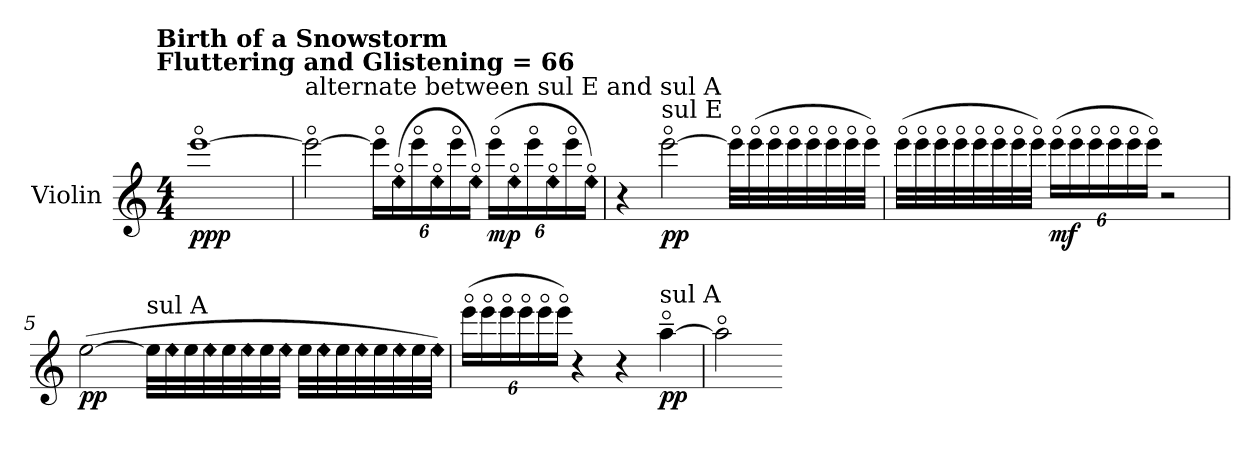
**kern	**dynam
*part1	*part1
*staff1	*staff1
*I"Violin	*
*I'Vln.	*
*clefG2	*
*k[]	*
!!LO:TX:omd:t=Birth of a Snowstorm  \nFluttering and Glistening  = 66
*M4/4	*
*MM66	*
=1	=1
!	!LO:DY:b
[1eeeo	ppp
=2	=2
!LO:TX:a:t=alternate between sul E and sul A	!
2eeeo\_	.
*Xbrackettup	*
24eeeo\LL]	.
!LO:N:head=diamond	!
(>24eeo\	.
24eeeo\	.
!LO:N:head=diamond	!
24eeo\	.
24eeeo\	.
!LO:N:head=diamond	!
24eeo\JJ)	.
!	!LO:DY:b
(>24eeeo\LL	mp
!LO:N:head=diamond	!
24eeo\	.
24eeeo\	.
!LO:N:head=diamond	!
24eeo\	.
24eeeo\	.
!LO:N:head=diamond	!
24eeo\JJ)	.
=3	=3
4r	.
!LO:TX:a:t=sul E	!
!	!LO:DY:b
[2eeeo\	pp
32eeeo\LLL]	.
(>32eeeo\	.
32eeeo\	.
32eeeo\	.
32eeeo\	.
32eeeo\	.
32eeeo\	.
32eeeo\JJJ)	.
!!LO:LB:g=z
=4	=4
(>32eeeo\LLL	.
32eeeo\	.
32eeeo\	.
32eeeo\	.
32eeeo\	.
32eeeo\	.
32eeeo\	.
32eeeo\JJJ)	.
!	!LO:DY:b
(>24eeeo\LL	mf
24eeeo\	.
24eeeo\	.
24eeeo\	.
24eeeo\	.
24eeeo\JJ)	.
2r	.
=5	=5
!	!LO:DY:b
(>[2ee\	pp
!LO:TX:a:t=sul A	!
32ee\LLL]	.
!LO:N:head=diamond	!
32ee\	.
32ee\	.
!LO:N:head=diamond	!
32ee\	.
32ee\	.
!LO:N:head=diamond	!
32ee\	.
32ee\	.
!LO:N:head=diamond	!
32ee\JJJ	.
32ee\LLL	.
!LO:N:head=diamond	!
32ee\	.
32ee\	.
!LO:N:head=diamond	!
32ee\	.
32ee\	.
!LO:N:head=diamond	!
32ee\	.
32ee\	.
!LO:N:head=diamond	!
32ee\JJJ)	.
!!LO:LB:g=z
=6	=6
(>24eeeo\LL	.
24eeeo\	.
24eeeo\	.
24eeeo\	.
24eeeo\	.
24eeeo\JJ)	.
4r	.
4r	.
!LO:TX:a:t=sul A	!
!	!LO:DY:b
[4aa~o\	pp
=7	=7
2aao\]	.
=-	=-
*-	*-
